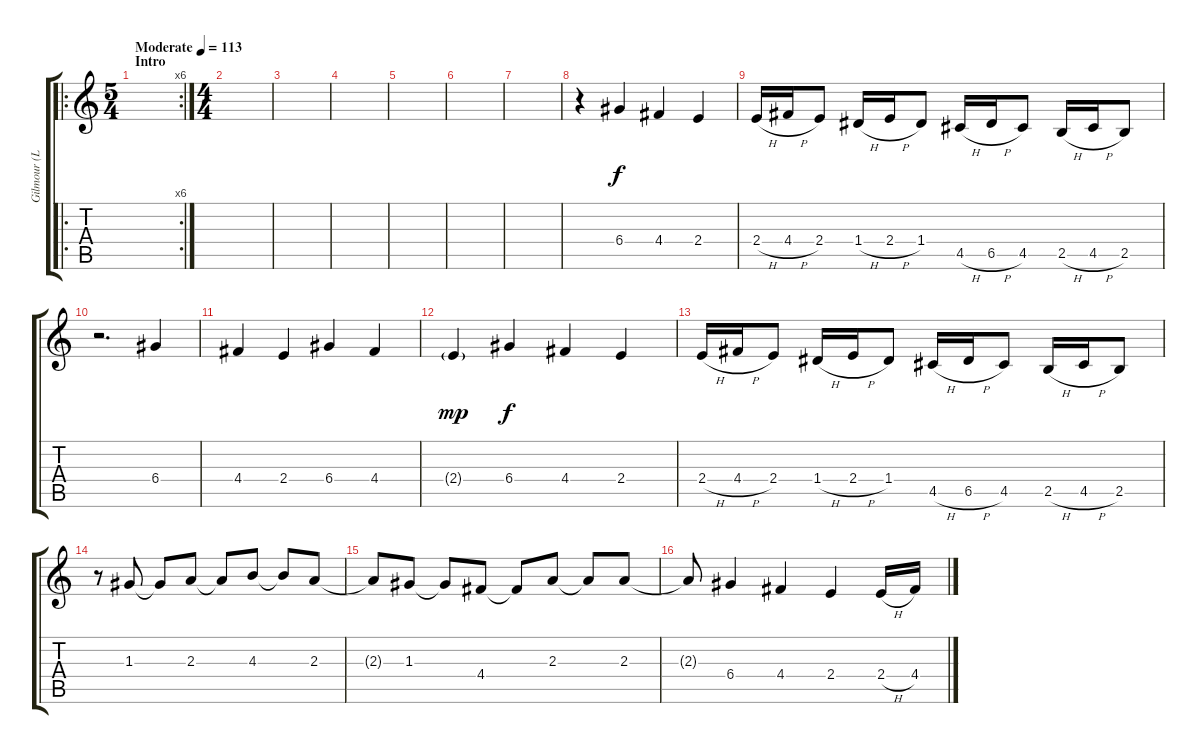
\track ("Gilmour (Left Speaker)" "Gilmour (L") {instrument acousticguitarnylon}
\staff {score tabs}
\tuning (E4 B3 G3 D3 A2 E2) {hide}
\ro
\rc 6
\ts (5 4)
\section ("" "Intro")
\tempo (113 "Moderate")
\clef g2
\ks c
|
\ts (4 4)
|
|
|
|
|
|
r.4 6.4.4 4.4.4 2.4.4 |
2.4{h}.16 4.4{h}.16 2.4.8 1.4{h}.16 2.4{h}.16 1.4.8 4.5{h}.16 6.5{h}.16 4.5.8 2.5{h}.16 4.5{h}.16 2.5.8 |
r.2{d} 6.4.4 |
4.4.4 2.4.4 6.4.4 4.4.4 |
2.4{g}.4{dy mp} 6.4.4{dy f} 4.4.4 2.4.4 |
2.4{h}.16 4.4{h}.16 2.4.8 1.4{h}.16 2.4{h}.16 1.4.8 4.5{h}.16 6.5{h}.16 4.5.8 2.5{h}.16 4.5{h}.16 2.5.8 |
r.8 1.3.8 1.3{t}.8 2.3.8 2.3{t}.8 4.3.8 4.3{t}.8 2.3.8 |
2.3{t}.8 1.3.8 1.3{t}.8 4.4.8 4.4{t}.8 2.3.8 2.3{t}.8 2.3.8 |
2.3{t}.8 6.4.4 4.4.4 2.4.4 2.4{h}.16 4.4{h}.16
